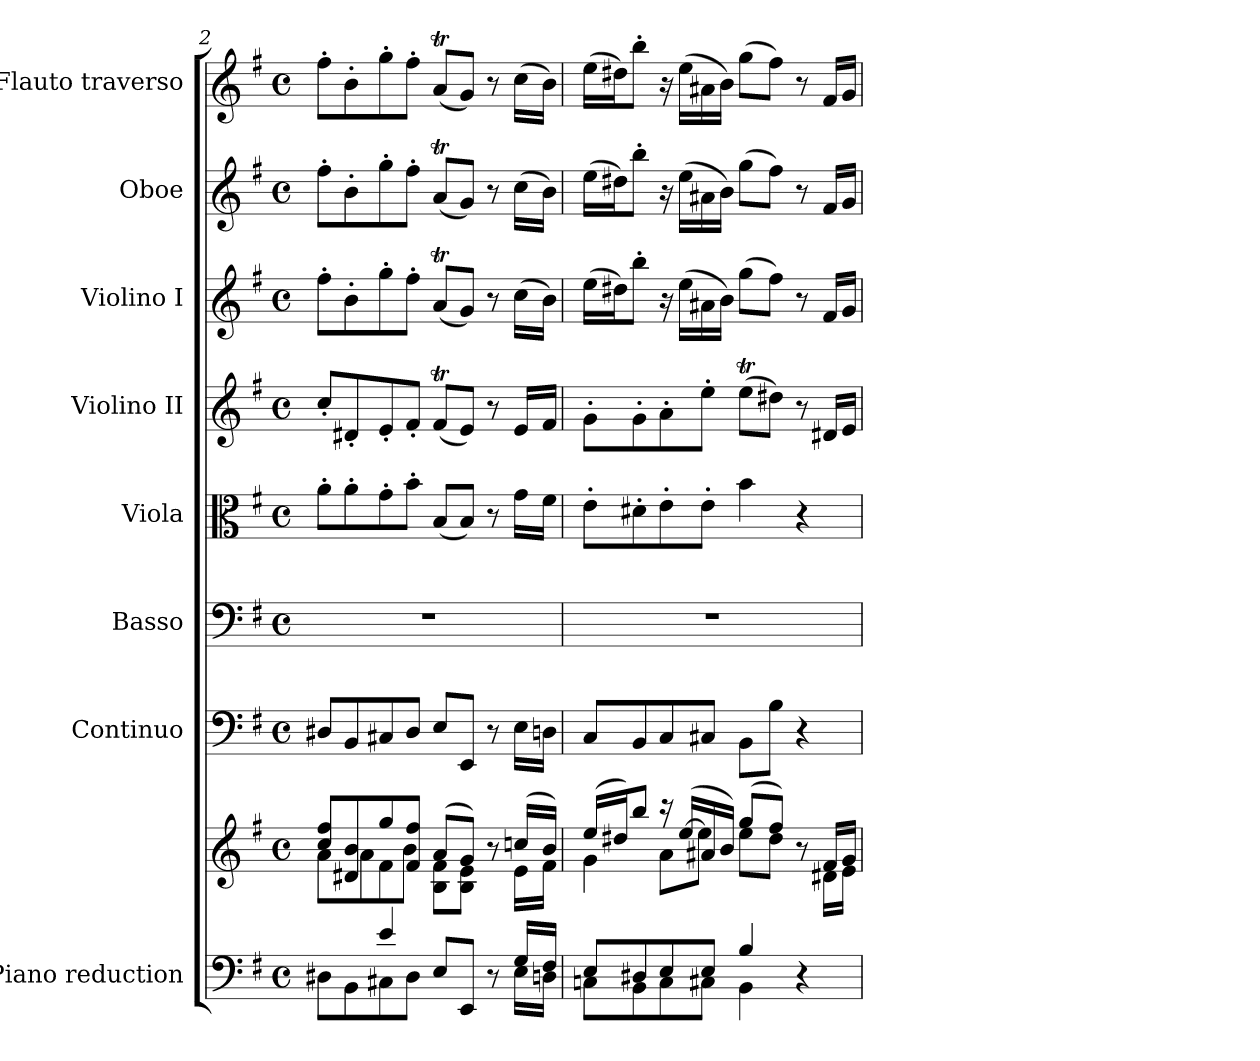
**kern	**kern	**kern	**kern	**kern	**kern	**kern	**kern	**kern
*part8	*part8	*part7	*part6	*part5	*part4	*part3	*part2	*part1
*staff9	*staff8	*staff7	*staff6	*staff5	*staff4	*staff3	*staff2	*staff1
*I"Piano reduction	*	*I"Continuo	*I"Basso	*I"Viola	*I"Violino II	*I"Violino I	*I"Oboe	*I"Flauto traverso
*I'Pno	*	*	*	*I'Vla	*I'Vln	*I'Vln	*I'Ob	*I'Fl
*clefF4	*clefG2	*clefF4	*clefF4	*clefC3	*clefG2	*clefG2	*clefG2	*clefG2
*k[f#]	*k[f#]	*k[f#]	*k[f#]	*k[f#]	*k[f#]	*k[f#]	*k[f#]	*k[f#]
*M4/4	*M4/4	*M4/4	*M4/4	*M4/4	*M4/4	*M4/4	*M4/4	*M4/4
*met(c)	*met(c)	*met(c)	*met(c)	*met(c)	*met(c)	*met(c)	*met(c)	*met(c)
=2	=2	=2	=2	=2	=2	=2	=2	=2
*^	*^	*	*	*	*	*	*	*
4ryy	8D#X\L	8cc/ 8ff#/L	8a\L	8D#X/L	1r	8a'\L	8cc'/L	8ff#'\L	8ff#'\L	8ff#'\L
.	8BB\	8d#X/ 8b/	8a\	8BB/	.	8a'\	8d#X'/	8b'\	8b'\	8b'\
4e/	8C#X\	8gg/	8f#\	8C#X/	.	8g'\	8e'/	8gg'\	8gg'\	8gg'\
.	8D#\J	8f#/ 8ff#/J	8b\J	8D#/J	.	8b'\J	8f#'/J	8ff#'\J	8ff#'\J	8ff#'\J
8E/L	4ryy	(>8a/L	8B\ 8f#\L	8E/L	.	(<8B/L	(<8f#t/L	(<8aT/L	(<8aT/L	(<8aT/L
8EE/J	.	8g/J)	8B\ 8e\J	8EE/J	.	8B/J)	8e/J)	8g/J)	8g/J)	8g/J)
8r	8ryy	8r	8ryy	8r	.	8r	8r	8r	8r	8r
16G/LL	16E\LL	(>16ccn/LL	16e\LL	16E\LL	.	16g\LL	16e/LL	(>16cc\LL	(>16cc\LL	(>16cc\LL
16F#/JJ	16Dn\JJ	16b/JJ)	16f#\JJ	16Dn\JJ	.	16f#\JJ	16f#/JJ	16b\JJ)	16b\JJ)	16b\JJ)
=3	=3	=3	=3	=3	=3	=3	=3	=3	=3	=3
8E/L	8Cn\L	(>16ee/LL	4g\	8C/L	1r	8e'\L	8g'\L	(>16ee\LL	(>16ee\LL	(>16ee\LL
.	.	16dd#X/J)	.	.	.	.	.	16dd#X\J)	16dd#X\J)	16dd#X\J)
8D#X/	8BB\	8bb/J	.	8BB/	.	8d#X'\	8g'\	8bb'\J	8bb'\J	8bb'\J
8E/	8C\	16r	8a\L	8C/	.	8e'\	8a'\	16r	16r	16r
.	.	(>[16ee/LL	.	.	.	.	.	(>16ee\LL	(>16ee\LL	(>16ee\LL
8E/J	8C#X\J	16a#X/	8ee\J]	8C#X/J	.	8e'\J	8ee'\J	16a#X\	16a#X\	16a#X\
.	.	16b/JJ)	.	.	.	.	.	16b\JJ)	16b\JJ)	16b\JJ)
4B/	4BB\	(>8gg/L	8ee\L	8BB\L	.	4b\	(>8eeT\L	(>8gg\L	(>8gg\L	(>8gg\L
.	.	8ff#/J)	8dd#\J	8B\J	.	.	8dd#X\J)	8ff#\J)	8ff#\J)	8ff#\J)
4r	4ryy	8r	8ryy	4r	.	4r	8r	8r	8r	8r
.	.	16f#/LL	16d#X\LL	.	.	.	16d#X/LL	16f#/LL	16f#/LL	16f#/LL
.	.	16g/JJ	16e\JJ	.	.	.	16e/JJ	16g/JJ	16g/JJ	16g/JJ
*v	*v	*	*	*	*	*	*	*	*	*
*	*v	*v	*	*	*	*	*	*	*
=	=	=	=	=	=	=	=	=
*-	*-	*-	*-	*-	*-	*-	*-	*-
